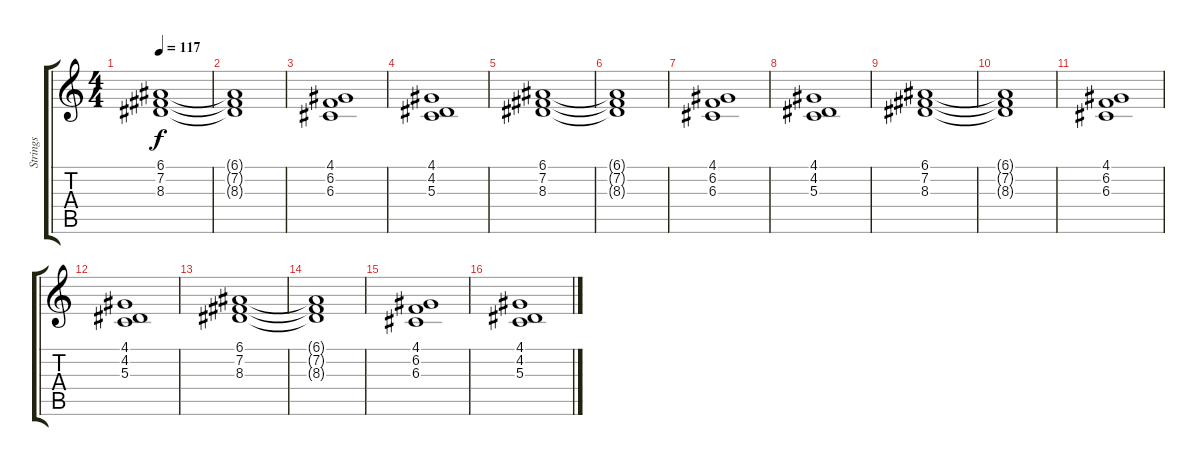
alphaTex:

\track ("Strings" "Strings") {instrument stringensemble1}
\staff {score tabs}
\tuning (E4 B3 G3 D3 A2 E2) {hide}
\ts (4 4)
\tempo 117
\clef g2
\ks c
(6.1 7.2 8.3).1{dy f} |
(6.1{t} 7.2{t} 8.3{t}).1 |
(4.1 6.2 6.3).1 |
(4.1 4.2 5.3).1 |
(6.1 7.2 8.3).1 |
(6.1{t} 7.2{t} 8.3{t}).1 |
(4.1 6.2 6.3).1 |
(4.1 4.2 5.3).1 |
(6.1 7.2 8.3).1 |
(6.1{t} 7.2{t} 8.3{t}).1 |
(4.1 6.2 6.3).1 |
(4.1 4.2 5.3).1 |
(6.1 7.2 8.3).1 |
(6.1{t} 7.2{t} 8.3{t}).1 |
(4.1 6.2 6.3).1 |
(4.1 4.2 5.3).1
